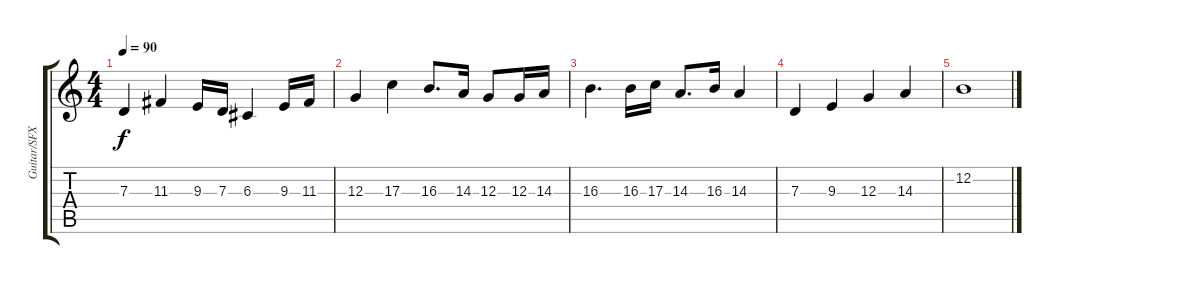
\track ("Guitar/SFX/Voice" "Guitar/SFX") {instrument tuba}
\staff {score tabs}
\tuning (E4 B3 G3 D3 A2 E2) {hide}
\ts (4 4)
\tempo 90
\clef g2
\ks c
7.3.4{dy f} 11.3.4 9.3.16 7.3.16 6.3.4 9.3.16 11.3.16 |
12.3.4 17.3.4 16.3.8{d} 14.3.16 12.3.8 12.3.16 14.3.16 |
16.3.4{d} 16.3.16 17.3.16 14.3.8{d} 16.3.16 14.3.4 |
7.3.4 9.3.4 12.3.4 14.3.4 |
12.2.1
